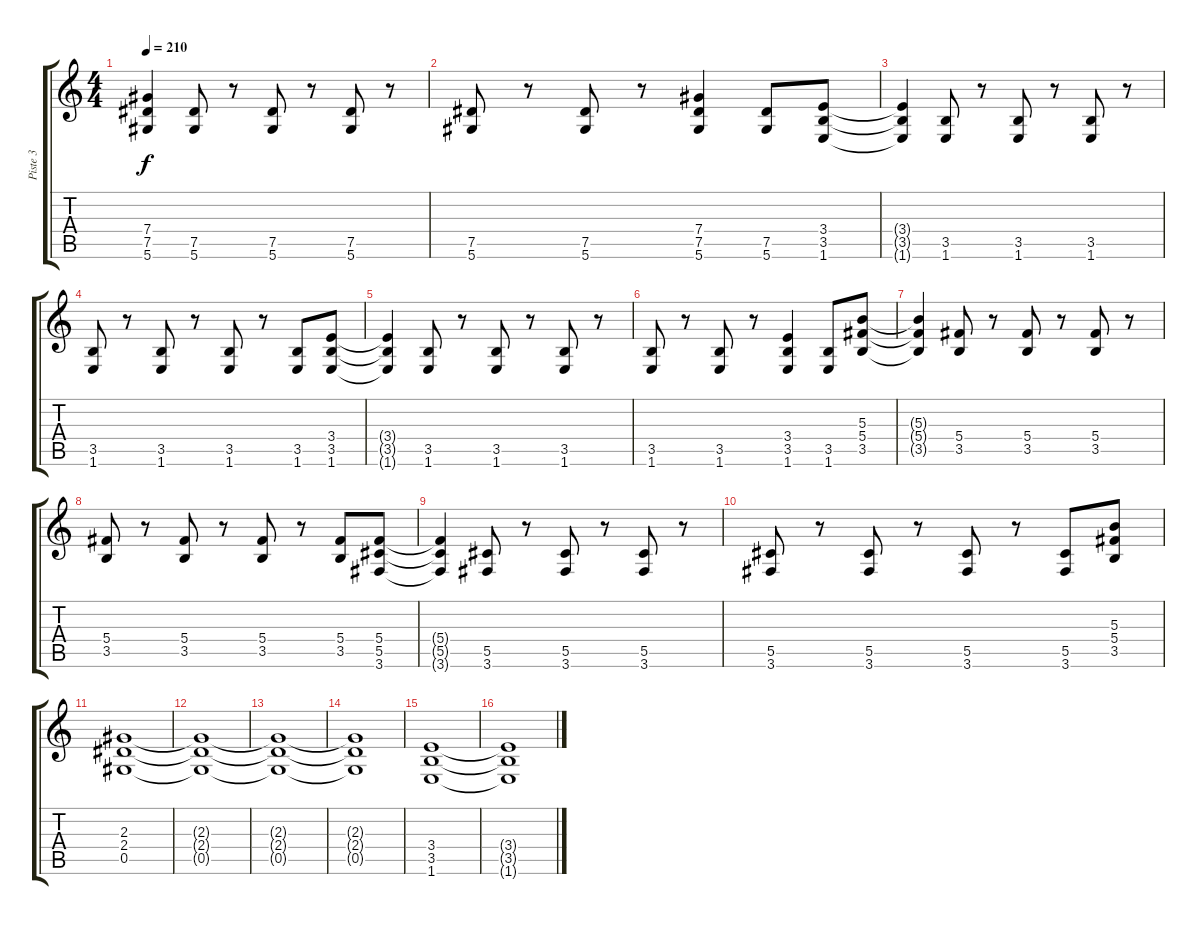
\track ("Piste 3" "Piste 3") {instrument distortionguitar}
\staff {score tabs}
\tuning (Eb4 Bb3 Gb3 Db3 Ab2 Eb2) {hide}
\ts (4 4)
\tempo 210
\clef g2
\ks c
(7.4{t} 7.5{t} 5.6{t}).4{dy f} (7.5 5.6).8 r.8 (7.5 5.6).8 r.8 (7.5 5.6).8 r.8 |
(7.5 5.6).8 r.8 (7.5 5.6).8 r.8 (7.4 7.5 5.6).4 (7.5 5.6).8 (3.4 3.5 1.6).8 |
(3.4{t} 3.5{t} 1.6{t}).4 (3.5 1.6).8 r.8 (3.5 1.6).8 r.8 (3.5 1.6).8 r.8 |
(3.5 1.6).8 r.8 (3.5 1.6).8 r.8 (3.5 1.6).8 r.8 (3.5 1.6).8 (3.4 3.5 1.6).8 |
(3.4{t} 3.5{t} 1.6{t}).4 (3.5 1.6).8 r.8 (3.5 1.6).8 r.8 (3.5 1.6).8 r.8 |
(3.5 1.6).8 r.8 (3.5 1.6).8 r.8 (3.4 3.5 1.6).4 (3.5 1.6).8 (5.3 5.4 3.5).8 |
(5.3{t} 5.4{t} 3.5{t}).4 (5.4 3.5).8 r.8 (5.4 3.5).8 r.8 (5.4 3.5).8 r.8 |
(5.4 3.5).8 r.8 (5.4 3.5).8 r.8 (5.4 3.5).8 r.8 (5.4 3.5).8 (5.4 5.5 3.6).8 |
(5.4{t} 5.5{t} 3.6{t}).4 (5.5 3.6).8 r.8 (5.5 3.6).8 r.8 (5.5 3.6).8 r.8 |
(5.5 3.6).8 r.8 (5.5 3.6).8 r.8 (5.5 3.6).8 r.8 (5.5 3.6).8 (5.3 5.4 3.5).8 |
(2.3 2.4 0.5).1 |
(2.3{t} 2.4{t} 0.5{t}).1 |
(2.3{t} 2.4{t} 0.5{t}).1 |
(2.3{t} 2.4{t} 0.5{t}).1 |
(3.4 3.5 1.6).1 |
(3.4{t} 3.5{t} 1.6{t}).1
